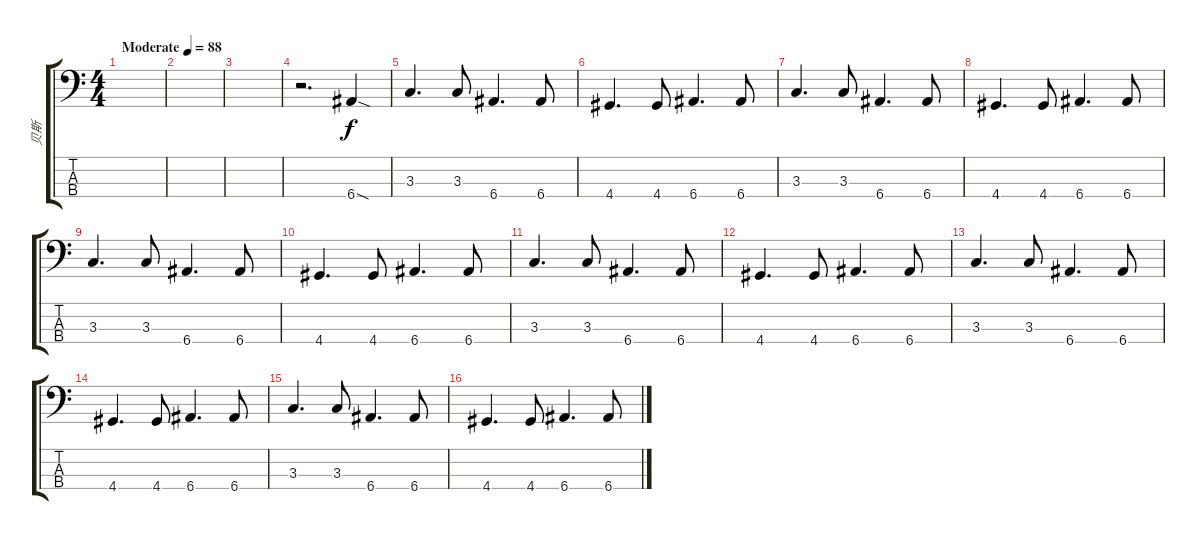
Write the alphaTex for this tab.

\track ("贝斯" "贝斯") {instrument electricbassfinger}
\staff {score tabs}
\tuning (G2 D2 A1 E1) {hide}
\ts (4 4)
\tempo (88 "Moderate")
\clef f4
\ks c
|
|
|
r.2{d} 6.4{sod}.4 |
3.3.4{d} 3.3.8 6.4.4{d} 6.4.8 |
4.4.4{d} 4.4.8 6.4.4{d} 6.4.8 |
3.3.4{d} 3.3.8 6.4.4{d} 6.4.8 |
4.4.4{d} 4.4.8 6.4.4{d} 6.4.8 |
3.3.4{d} 3.3.8 6.4.4{d} 6.4.8 |
4.4.4{d} 4.4.8 6.4.4{d} 6.4.8 |
3.3.4{d} 3.3.8 6.4.4{d} 6.4.8 |
4.4.4{d} 4.4.8 6.4.4{d} 6.4.8 |
3.3.4{d} 3.3.8 6.4.4{d} 6.4.8 |
4.4.4{d} 4.4.8 6.4.4{d} 6.4.8 |
3.3.4{d} 3.3.8 6.4.4{d} 6.4.8 |
4.4.4{d} 4.4.8 6.4.4{d} 6.4.8
